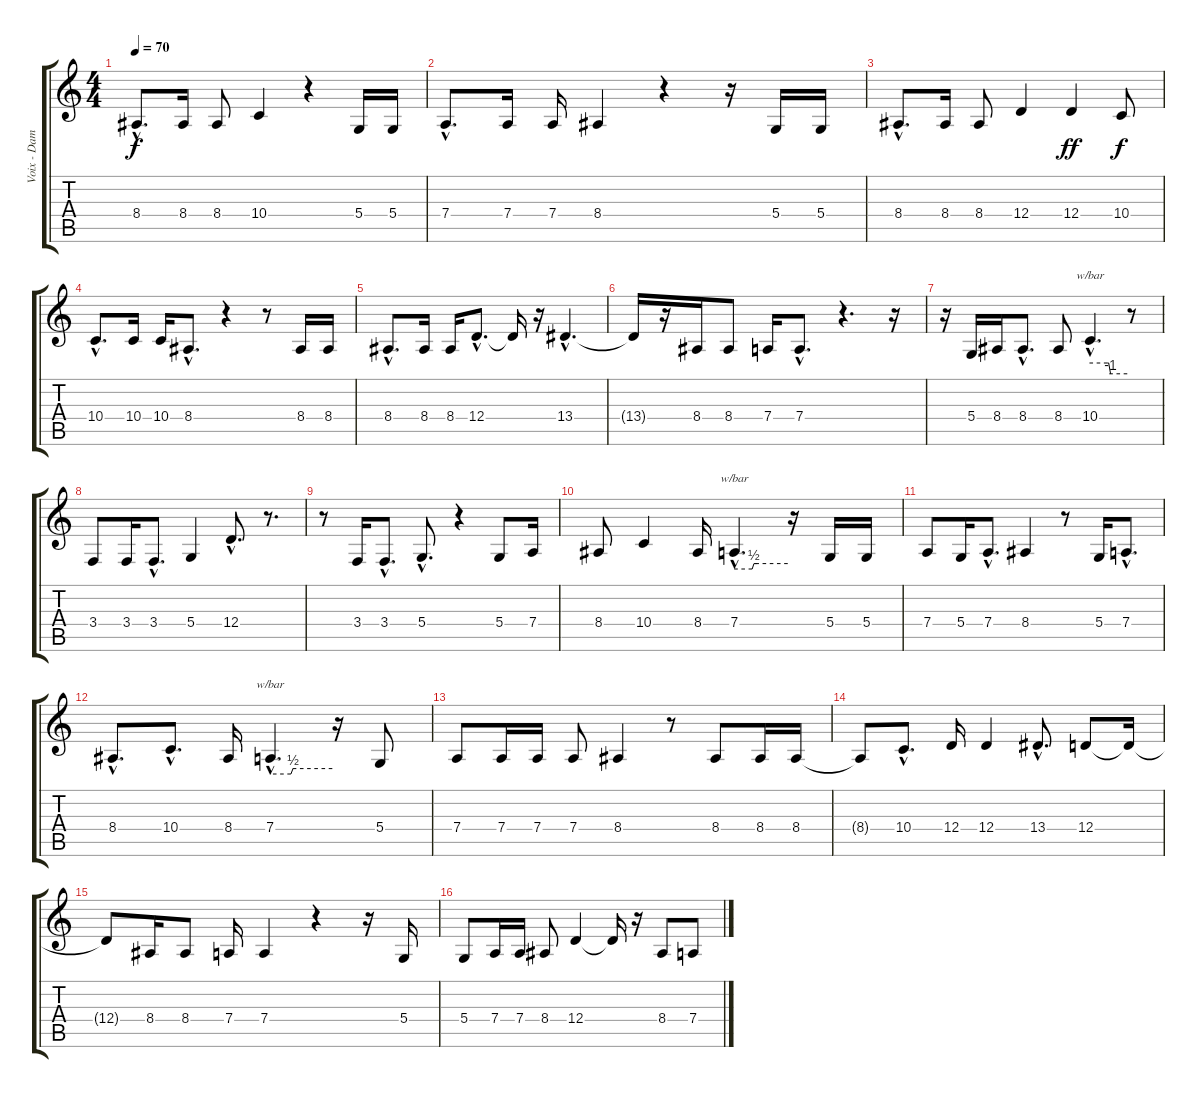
\track ("Voix - Damien Saez" "Voix - Dam") {instrument flute}
\staff {score tabs}
\tuning (E4 B3 G3 D3 A2 E2) {hide}
\ts (4 4)
\tempo 70
\clef g2
\ks c
8.4{hac}.8{d dy f} 8.4.16 8.4.8 10.4.4 r.4 5.4.16 5.4.16 |
7.4{hac}.8{d} 7.4.16 7.4.16 8.4.4 r.4 r.16 5.4.16 5.4.16 |
8.4{hac}.8{d} 8.4.16 8.4.8 12.4.4 12.4.4{dy ff} 10.4.8{dy f} |
10.4{hac}.8{d} 10.4.16 10.4.16 8.4{hac}.8{d} r.4 r.8 8.4.16 8.4.16 |
8.4{hac}.8{d} 8.4.16 8.4.16 12.4{hac}.8{d} 12.4{t}.16 r.16 13.4{hac}.4{d} |
13.4{t}.16 r.16 8.4.16 8.4.8 7.4.16 7.4{hac}.8{d} r.4{d} r.16 |
r.16 5.4.16 8.4.16 8.4{hac}.8{d} 8.4.8 10.4{hac}.4{d tbe (custom default 0 0 28 0 30 0 33 -4 60 -4)} r.8 |
3.4.8 3.4.16 3.4{hac}.8{d} 5.4.4 12.4{hac}.8{d} r.8{d} |
r.8 3.4.16 3.4{hac}.8{d} 5.4{hac}.8{d} r.4 5.4.8 7.4.16 |
8.4.8 10.4.4 8.4.16 7.4{hac}.4{d tbe (custom default 0 0 20 0 22 2 25 2 60 2)} r.16 5.4.16 5.4.16 |
7.4.8 5.4.16 7.4{hac}.8{d} 8.4.4 r.8 5.4.16 7.4{hac}.8{d} |
8.4{hac}.8{d} 10.4{hac}.8{d} 8.4.16 7.4{hac}.4{d tbe (custom default 0 0 20 0 22 2 60 2)} r.16 5.4.8 |
7.4.8 7.4.16 7.4.16 7.4.8 8.4.4 r.8 8.4.8 8.4.16 8.4.16 |
8.4{t}.8 10.4{hac}.8{d} 12.4.16 12.4.4 13.4{hac}.8{d} 12.4.8 12.4{t}.16 |
12.4{t}.8 8.4.16 8.4.8 7.4.16 7.4.4 r.4 r.16 5.4.16 |
5.4.8 7.4.16 7.4.16 8.4.8 12.4.4 12.4{t}.16 r.16 8.4.8 7.4.8
